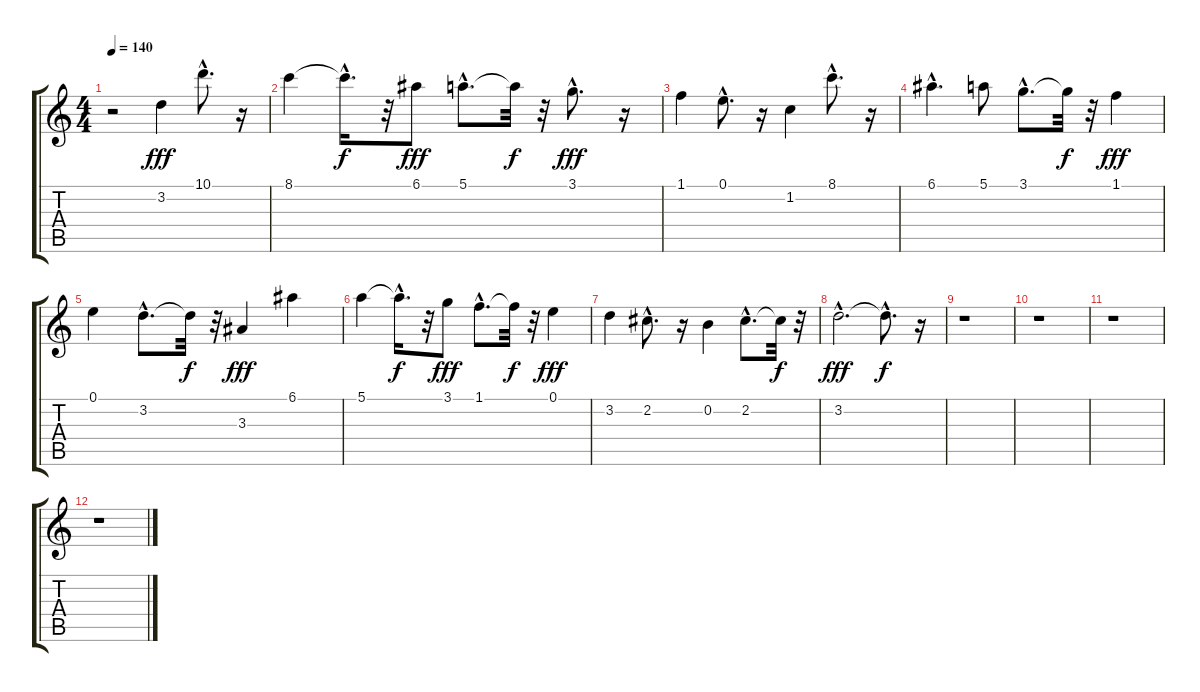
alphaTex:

\track "" {instrument electricbasspick}
\staff {score tabs}
\tuning (E4 B3 G3 D3 A2 E2) {hide}
\ts (4 4)
\tempo 140
\clef g2
\ks c
r.2{dy f} 3.2.4{dy fff} 10.1{hac}.8{d} r.16 |
8.1.4 8.1{hac t}.16{d dy f} r.32 6.1.8{dy fff} 5.1{hac}.8{d} 5.1{t}.32{dy f} r.32 3.1{hac}.8{d dy fff} r.16 |
1.1.4 0.1{hac}.8{d} r.16 1.2.4 8.1{hac}.8{d} r.16 |
6.1{hac}.4{d} 5.1.8 3.1{hac}.8{d} 3.1{t}.32{dy f} r.32 1.1.4{dy fff} |
0.1.4 3.2{hac}.8{d} 3.2{t}.32{dy f} r.32 3.3.4{dy fff} 6.1.4 |
5.1.4 5.1{hac t}.16{d dy f} r.32 3.1.8{dy fff} 1.1{hac}.8{d} 1.1{t}.32{dy f} r.32 0.1.4{dy fff} |
3.2.4 2.2{hac}.8{d} r.16 0.2.4 2.2{hac}.8{d} 2.2{t}.32{dy f} r.32 |
3.2{hac}.2{d dy fff} 3.2{hac t}.8{d dy f} r.16 |
r.1 |
r.1 |
r.1 |
r.1
